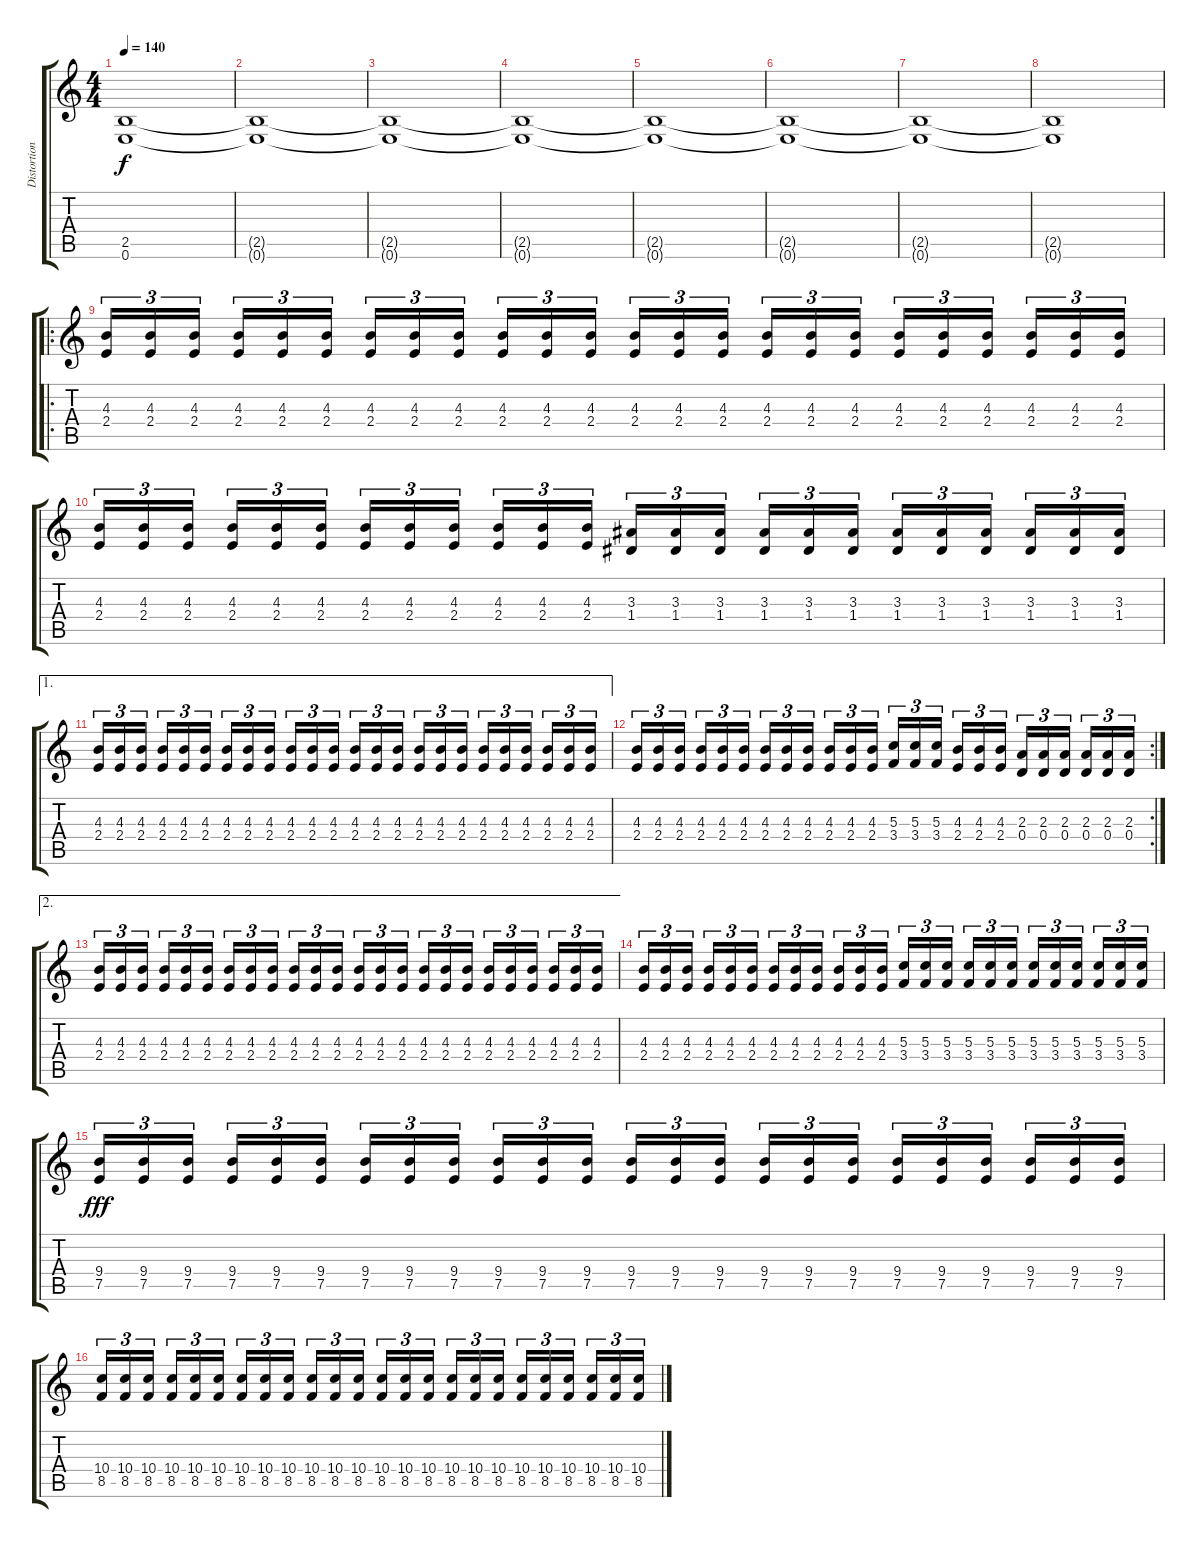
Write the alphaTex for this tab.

\track ("Distortion guitar 1" "Distortion") {instrument distortionguitar}
\staff {score tabs}
\tuning (E4 B3 G3 D3 A2 E2) {hide}
\ts (4 4)
\tempo 140
\clef g2
\ks c
(2.5 0.6).1{dy f} |
(2.5{t} 0.6{t}).1 |
(2.5{t} 0.6{t}).1 |
(2.5{t} 0.6{t}).1 |
(2.5{t} 0.6{t}).1 |
(2.5{t} 0.6{t}).1 |
(2.5{t} 0.6{t}).1 |
(2.5{t} 0.6{t}).1 |
\ro
(4.3 2.4).16{tu (3 2)} (4.3 2.4).16{tu (3 2)} (4.3 2.4).16{tu (3 2)} (4.3 2.4).16{tu (3 2)} (4.3 2.4).16{tu (3 2)} (4.3 2.4).16{tu (3 2)} (4.3 2.4).16{tu (3 2)} (4.3 2.4).16{tu (3 2)} (4.3 2.4).16{tu (3 2)} (4.3 2.4).16{tu (3 2)} (4.3 2.4).16{tu (3 2)} (4.3 2.4).16{tu (3 2)} (4.3 2.4).16{tu (3 2)} (4.3 2.4).16{tu (3 2)} (4.3 2.4).16{tu (3 2)} (4.3 2.4).16{tu (3 2)} (4.3 2.4).16{tu (3 2)} (4.3 2.4).16{tu (3 2)} (4.3 2.4).16{tu (3 2)} (4.3 2.4).16{tu (3 2)} (4.3 2.4).16{tu (3 2)} (4.3 2.4).16{tu (3 2)} (4.3 2.4).16{tu (3 2)} (4.3 2.4).16{tu (3 2)} |
(4.3 2.4).16{tu (3 2)} (4.3 2.4).16{tu (3 2)} (4.3 2.4).16{tu (3 2)} (4.3 2.4).16{tu (3 2)} (4.3 2.4).16{tu (3 2)} (4.3 2.4).16{tu (3 2)} (4.3 2.4).16{tu (3 2)} (4.3 2.4).16{tu (3 2)} (4.3 2.4).16{tu (3 2)} (4.3 2.4).16{tu (3 2)} (4.3 2.4).16{tu (3 2)} (4.3 2.4).16{tu (3 2)} (3.3 1.4).16{tu (3 2)} (3.3 1.4).16{tu (3 2)} (3.3 1.4).16{tu (3 2)} (3.3 1.4).16{tu (3 2)} (3.3 1.4).16{tu (3 2)} (3.3 1.4).16{tu (3 2)} (3.3 1.4).16{tu (3 2)} (3.3 1.4).16{tu (3 2)} (3.3 1.4).16{tu (3 2)} (3.3 1.4).16{tu (3 2)} (3.3 1.4).16{tu (3 2)} (3.3 1.4).16{tu (3 2)} |
\ae 1
(4.3 2.4).16{tu (3 2)} (4.3 2.4).16{tu (3 2)} (4.3 2.4).16{tu (3 2)} (4.3 2.4).16{tu (3 2)} (4.3 2.4).16{tu (3 2)} (4.3 2.4).16{tu (3 2)} (4.3 2.4).16{tu (3 2)} (4.3 2.4).16{tu (3 2)} (4.3 2.4).16{tu (3 2)} (4.3 2.4).16{tu (3 2)} (4.3 2.4).16{tu (3 2)} (4.3 2.4).16{tu (3 2)} (4.3 2.4).16{tu (3 2)} (4.3 2.4).16{tu (3 2)} (4.3 2.4).16{tu (3 2)} (4.3 2.4).16{tu (3 2)} (4.3 2.4).16{tu (3 2)} (4.3 2.4).16{tu (3 2)} (4.3 2.4).16{tu (3 2)} (4.3 2.4).16{tu (3 2)} (4.3 2.4).16{tu (3 2)} (4.3 2.4).16{tu (3 2)} (4.3 2.4).16{tu (3 2)} (4.3 2.4).16{tu (3 2)} |
\rc 2
(4.3 2.4).16{tu (3 2)} (4.3 2.4).16{tu (3 2)} (4.3 2.4).16{tu (3 2)} (4.3 2.4).16{tu (3 2)} (4.3 2.4).16{tu (3 2)} (4.3 2.4).16{tu (3 2)} (4.3 2.4).16{tu (3 2)} (4.3 2.4).16{tu (3 2)} (4.3 2.4).16{tu (3 2)} (4.3 2.4).16{tu (3 2)} (4.3 2.4).16{tu (3 2)} (4.3 2.4).16{tu (3 2)} (5.3 3.4).16{tu (3 2)} (5.3 3.4).16{tu (3 2)} (5.3 3.4).16{tu (3 2)} (4.3 2.4).16{tu (3 2)} (4.3 2.4).16{tu (3 2)} (4.3 2.4).16{tu (3 2)} (2.3 0.4).16{tu (3 2)} (2.3 0.4).16{tu (3 2)} (2.3 0.4).16{tu (3 2)} (2.3 0.4).16{tu (3 2)} (2.3 0.4).16{tu (3 2)} (2.3 0.4).16{tu (3 2)} |
\ae 2
(4.3 2.4).16{tu (3 2)} (4.3 2.4).16{tu (3 2)} (4.3 2.4).16{tu (3 2)} (4.3 2.4).16{tu (3 2)} (4.3 2.4).16{tu (3 2)} (4.3 2.4).16{tu (3 2)} (4.3 2.4).16{tu (3 2)} (4.3 2.4).16{tu (3 2)} (4.3 2.4).16{tu (3 2)} (4.3 2.4).16{tu (3 2)} (4.3 2.4).16{tu (3 2)} (4.3 2.4).16{tu (3 2)} (4.3 2.4).16{tu (3 2)} (4.3 2.4).16{tu (3 2)} (4.3 2.4).16{tu (3 2)} (4.3 2.4).16{tu (3 2)} (4.3 2.4).16{tu (3 2)} (4.3 2.4).16{tu (3 2)} (4.3 2.4).16{tu (3 2)} (4.3 2.4).16{tu (3 2)} (4.3 2.4).16{tu (3 2)} (4.3 2.4).16{tu (3 2)} (4.3 2.4).16{tu (3 2)} (4.3 2.4).16{tu (3 2)} |
(4.3 2.4).16{tu (3 2)} (4.3 2.4).16{tu (3 2)} (4.3 2.4).16{tu (3 2)} (4.3 2.4).16{tu (3 2)} (4.3 2.4).16{tu (3 2)} (4.3 2.4).16{tu (3 2)} (4.3 2.4).16{tu (3 2)} (4.3 2.4).16{tu (3 2)} (4.3 2.4).16{tu (3 2)} (4.3 2.4).16{tu (3 2)} (4.3 2.4).16{tu (3 2)} (4.3 2.4).16{tu (3 2)} (5.3 3.4).16{tu (3 2)} (5.3 3.4).16{tu (3 2)} (5.3 3.4).16{tu (3 2)} (5.3 3.4).16{tu (3 2)} (5.3 3.4).16{tu (3 2)} (5.3 3.4).16{tu (3 2)} (5.3 3.4).16{tu (3 2)} (5.3 3.4).16{tu (3 2)} (5.3 3.4).16{tu (3 2)} (5.3 3.4).16{tu (3 2)} (5.3 3.4).16{tu (3 2)} (5.3 3.4).16{tu (3 2)} |
(9.4 7.5).16{tu (3 2) dy fff} (9.4 7.5).16{tu (3 2)} (9.4 7.5).16{tu (3 2)} (9.4 7.5).16{tu (3 2)} (9.4 7.5).16{tu (3 2)} (9.4 7.5).16{tu (3 2)} (9.4 7.5).16{tu (3 2)} (9.4 7.5).16{tu (3 2)} (9.4 7.5).16{tu (3 2)} (9.4 7.5).16{tu (3 2)} (9.4 7.5).16{tu (3 2)} (9.4 7.5).16{tu (3 2)} (9.4 7.5).16{tu (3 2)} (9.4 7.5).16{tu (3 2)} (9.4 7.5).16{tu (3 2)} (9.4 7.5).16{tu (3 2)} (9.4 7.5).16{tu (3 2)} (9.4 7.5).16{tu (3 2)} (9.4 7.5).16{tu (3 2)} (9.4 7.5).16{tu (3 2)} (9.4 7.5).16{tu (3 2)} (9.4 7.5).16{tu (3 2)} (9.4 7.5).16{tu (3 2)} (9.4 7.5).16{tu (3 2)} |
(10.4 8.5).16{tu (3 2)} (10.4 8.5).16{tu (3 2)} (10.4 8.5).16{tu (3 2)} (10.4 8.5).16{tu (3 2)} (10.4 8.5).16{tu (3 2)} (10.4 8.5).16{tu (3 2)} (10.4 8.5).16{tu (3 2)} (10.4 8.5).16{tu (3 2)} (10.4 8.5).16{tu (3 2)} (10.4 8.5).16{tu (3 2)} (10.4 8.5).16{tu (3 2)} (10.4 8.5).16{tu (3 2)} (10.4 8.5).16{tu (3 2)} (10.4 8.5).16{tu (3 2)} (10.4 8.5).16{tu (3 2)} (10.4 8.5).16{tu (3 2)} (10.4 8.5).16{tu (3 2)} (10.4 8.5).16{tu (3 2)} (10.4 8.5).16{tu (3 2)} (10.4 8.5).16{tu (3 2)} (10.4 8.5).16{tu (3 2)} (10.4 8.5).16{tu (3 2)} (10.4 8.5).16{tu (3 2)} (10.4 8.5).16{tu (3 2)}
